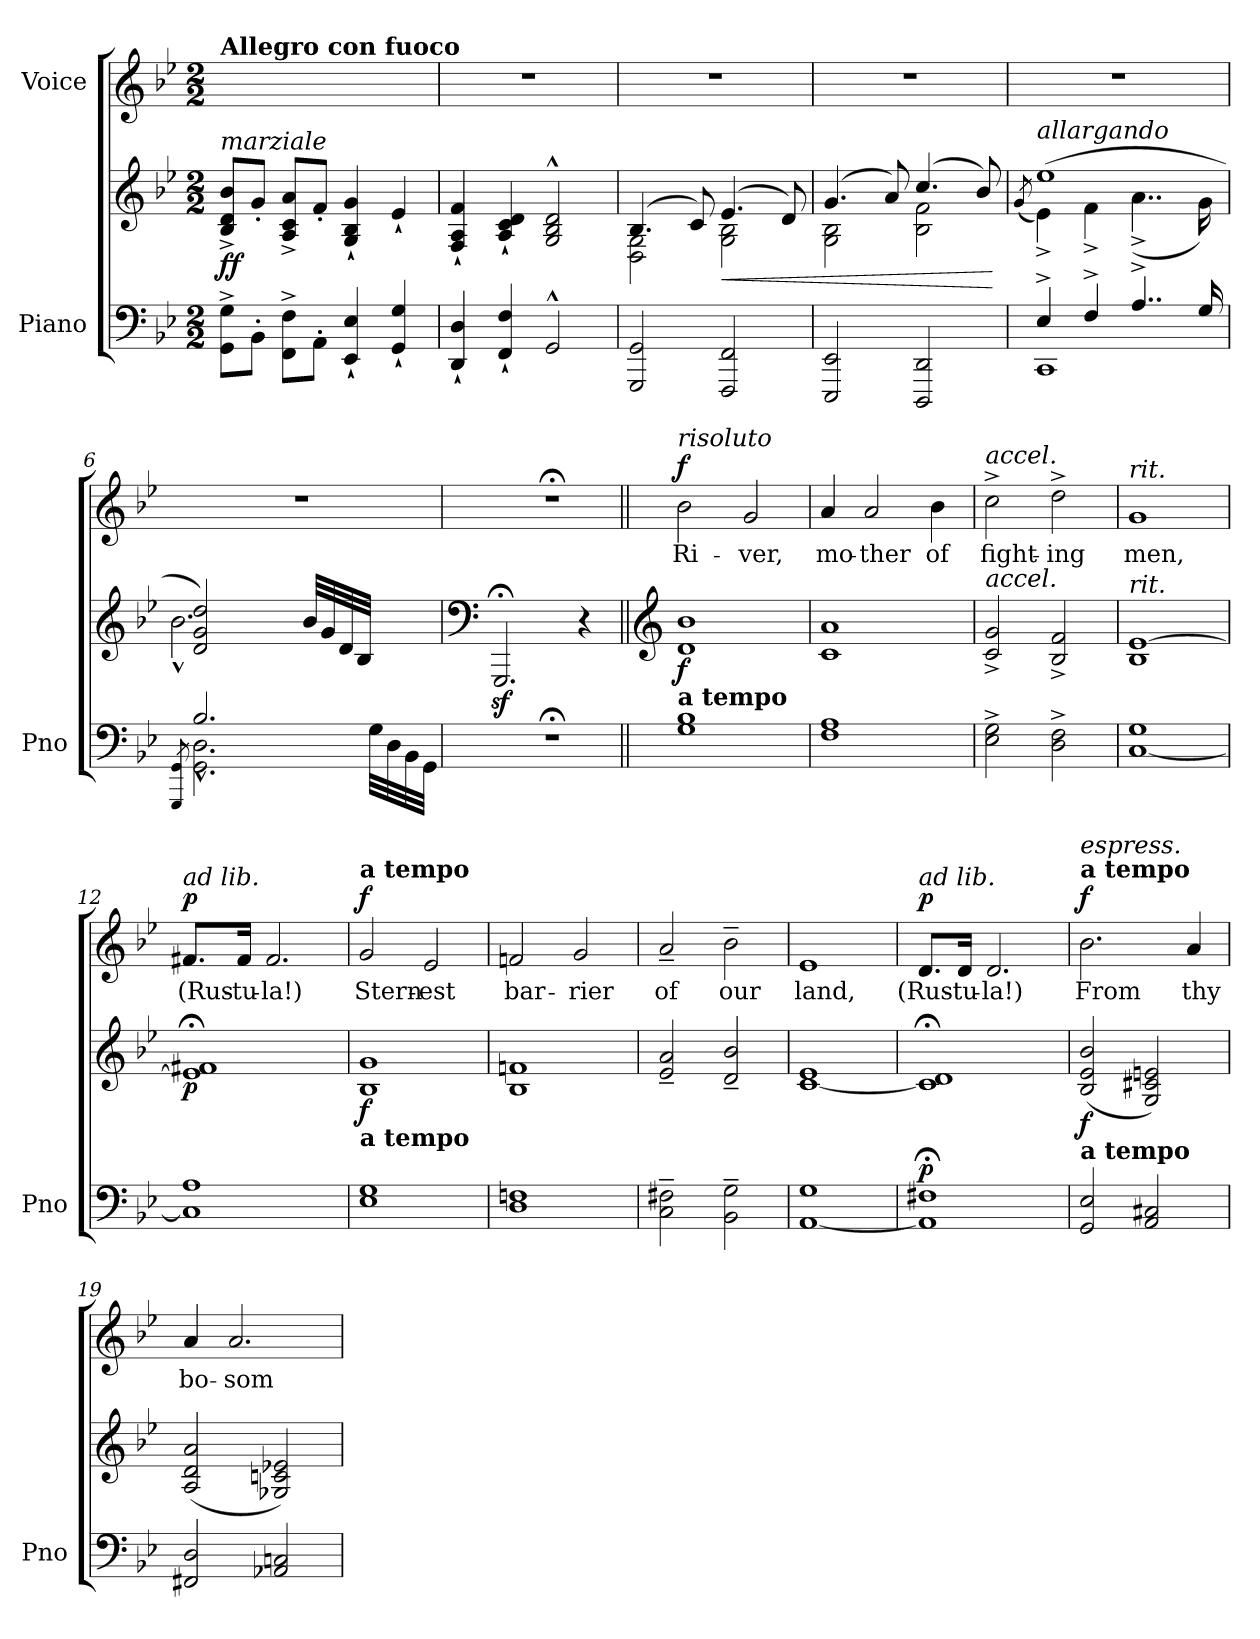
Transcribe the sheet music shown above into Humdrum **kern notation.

**kern	**kern	**dynam	**kern	**text	**dynam
*part2	*part2	*part2	*part1	*part1	*part1
*staff3	*staff2	*staff2/3	*staff1	*staff1	*staff1
*I"Piano	*	*	*I"Voice	*	*
*I'Pno	*	*	*	*	*
*clefF4	*clefG2	*	*clefG2	*	*
*k[b-e-]	*k[b-e-]	*	*k[b-e-]	*	*
*M2/2	*M2/2	*	*M2/2	*	*
=1	=1	=1	=1	=1	=1
!	!	!	!LO:TX:a:B:t=Allegro con fuoco	!	!
!	!LO:TX:i:t=marziale	!	!	!	!
!	!	!LO:DY:b	!	!	!
8GG\^ 8G\^L	8B-/^> 8d/^> 8b-/^>L	ff	1ryy	.	.
8BB-'\J	8g'/J	.	.	.	.
8FF\^ 8F\^L	8A/^> 8c/^> 8a/^>L	.	.	.	.
8AA'\J	8f'/J	.	.	.	.
4EE-/` 4E-/`	4G/` 4B-/` 4g/`	.	.	.	.
4GG/` 4G/`	4e-`/	.	.	.	.
=2	=2	=2	=2	=2	=2
4DD/` 4D/`	4F/` 4A/` 4f/`	.	1r	.	.
4FF/` 4F/`	4A/` 4c/` 4d/`	.	.	.	.
2GG^^/	2G/^^ 2B-/^^ 2d/^^	.	.	.	.
=3	=3	=3	=3	=3	=3
*	*^	*	*	*	*
2GGG/ 2GG/	(4.B-/	2D\ 2G\	.	1r	.	.
.	8c/)	.	.	.	.	.
!	!	!	!LO:HP:b	!	!	!
2FFF/ 2FF/	(4.e-/	2G\ 2B-\	<	.	.	.
.	8d/)	.	.	.	.	.
=4	=4	=4	=4	=4	=4	=4
2EEE-/ 2EE-/	(4.g/	2G\ 2B-\	.	1r	.	.
.	8a/)	.	.	.	.	.
2DDD/ 2DD/	(4.cc/	2B-\ 2f\	.	.	.	.
.	8b-/)	.	.	.	.	.
*	*v	*v	*	*	*	*
.	.	[	.	.	.
=5	=5	=5	=5	=5	=5
*	*^	*	*	*	*
.	.	(8qg/	.	.	.	.
*^	*	*	*	*	*	*
!	!	!LO:TX:i:t=allargando	!	!	!	!	!
4E-^/	1CC	(1ee-	4e-^\)	.	1r	.	.
4F^/	.	.	4f^\	.	.	.	.
4..A^/	.	.	(4..a^\	.	.	.	.
16G/	.	.	16g\)	.	.	.	.
=6	=6	=6	=6	=6	=6	=6	=6
*	*^	*	*	*	*	*	*
.	.	8qGGG/ 8qGG/	.	.	.	.	.	.
2..ryy	2.B-^^/	2.GG\ 2.D\	2d/ 2g/ 2dd/)	2.b-^^\	.	1r	.	.
.	.	.	2ryy	.	.	.	.	.
.	4ryy	4ryy	.	(32b-/LLL	.	.	.	.
.	.	.	.	32g/	.	.	.	.
.	.	.	.	32d/	.	.	.	.
.	.	.	.	32B-/JJJ	.	.	.	.
32G\LLL	.	.	.	8ryy	.	.	.	.
32D\	.	.	.	.	.	.	.	.
32BB-\	.	.	.	.	.	.	.	.
32GG\JJJ)	.	.	.	.	.	.	.	.
*v	*v	*v	*	*	*	*	*	*
*	*v	*v	*	*	*	*
=7	=7	=7	=7	=7	=7
*	*clefF4	*	*	*	*
1r;<	2.GGGz<;</	.	1r;<	.	.
.	4r	.	.	.	.
=8||	=8||	=8||	=8||	=8||	=8||
*	*clefG2	*	*	*	*
!	!	!	!LO:TX:i:t=risoluto	!	!
!	!LO:TX:b:B:t=a tempo	!	!	!	!
!	!	!LO:DY:b	!	!	!LO:DY:a
1G 1B-	1d 1b-	f	2b-\	Ri-	f
.	.	.	2g/	-ver,	.
=9	=9	=9	=9	=9	=9
1F 1A	1c 1a	.	4a/	mo-	.
.	.	.	2a/	-ther	.
.	.	.	4b-\	of	.
=10	=10	=10	=10	=10	=10
!	!	!	!LO:TX:i:t=accel.	!	!
!	!LO:TX:i:t=accel.	!	!	!	!
2E-\^ 2G\^	2c/^> 2g/^>	.	2cc^\	fight-	.
2D\^ 2F\^	2B-/^> 2f/^>	.	2dd^\	-ing	.
=11	=11	=11	=11	=11	=11
!	!	!	!LO:TX:i:t=rit.	!	!
!	!LO:TX:i:t=rit.	!	!	!	!
[1C 1G	1B- [<1e-	.	1g	men,	.
=12	=12	=12	=12	=12	=12
!	!	!	!LO:TX:i:t=ad lib.	!	!
!	!	!LO:DY:b	!	!	!LO:DY:a
1C] 1A	1e-];< 1f#X;<	p	8.f#X/L	(Rus-	p
.	.	.	16f#/Jk	-tu-	.
.	.	.	2.f#/	-la!)	.
=13	=13	=13	=13	=13	=13
!	!	!	!LO:TX:a:B:t=a tempo	!	!
!	!LO:TX:b:B:t=a tempo	!	!	!	!
!	!	!LO:DY:b	!	!	!LO:DY:a
1E- 1G	1B- 1g	f	2g/	Stern-	f
.	.	.	2e-/	-est	.
=14	=14	=14	=14	=14	=14
1D 1Fn	1B- 1fn	.	2fn/	bar-	.
.	.	.	2g/	-rier	.
=15	=15	=15	=15	=15	=15
2C\~ 2F#X\~	2e-/~ 2a/~	.	2a~>/	of	.
2BB-\~ 2G\~	2d/~ 2b-/~	.	2b-~\	our	.
=16	=16	=16	=16	=16	=16
[1AA 1G	[1c 1e-	.	1e-	land,	.
=17	=17	=17	=17	=17	=17
!	!	!	!LO:TX:i:t=ad lib.	!	!
!	!	!LO:DY:a=2	!	!	!LO:DY:a
1AA];< 1F#X;<	1c];< 1d;<	p	8.d/L	(Rus-	p
.	.	.	16d/Jk	-tu-	.
.	.	.	2.d/	-la!)	.
=18	=18	=18	=18	=18	=18
!	!	!	!LO:TX:a:B:t=a tempo	!	!
!	!	!	!LO:TX:i:t=espress.	!	!
!	!LO:TX:b:B:t=a tempo	!	!	!	!
!	!	!LO:DY:b	!	!	!LO:DY:a
2GG/ 2E-/	(>2B-/ 2e-/ 2b-/	f	2.b-\	From	f
2AA/ 2C#X/	2G/ 2c#X/ 2en/)	.	.	.	.
.	.	.	4a/	thy	.
=19	=19	=19	=19	=19	=19
2FF#X/ 2D/	(>2A/ 2d/ 2a/	.	4a/	bo-	.
.	.	.	2.a/	-som	.
2AA-X/ 2Cn/	2G-X/ 2cn/ 2e-X/)	.	.	.	.
=	=	=	=	=	=
*-	*-	*-	*-	*-	*-
